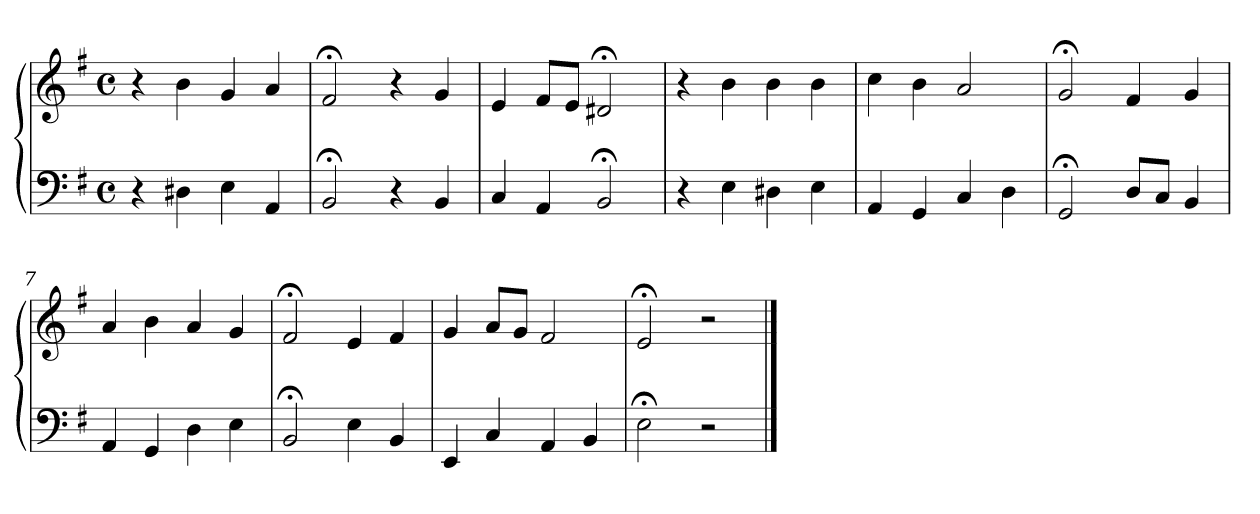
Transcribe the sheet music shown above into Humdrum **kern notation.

**kern	**kern
*part1	*part1
*staff2	*staff1
*clefF4	*clefG2
*k[f#]	*k[f#]
*M4/4	*M4/4
*met(c)	*met(c)
=1	=1
4r	4r
4D#X	4b
4E	4g
4AA	4a
=2	=2
2BB;<	2f#;<
4r	4r
4BB	4g
=3	=3
4C	4e
4AA	8f#L
.	8eJ
2BB;<	2d#X;<
=4	=4
4r	4r
4E	4b
4D#X	4b
4E	4b
=5	=5
4AA	4cc
4GG	4b
4C	2a
4D	.
=6	=6
2GG;<	2g;<
8DL	4f#
8CJ	.
4BB	4g
=7	=7
4AA	4a
4GG	4b
4D	4a
4E	4g
!!LO:LB:g=z
=8	=8
2BB;<	2f#;<
4E	4e
4BB	4f#
=9	=9
4EE	4g
4C	8aL
.	8gJ
4AA	2f#
4BB	.
=10	=10
2E;<	2e;<
2r	2r
==	==
*-	*-
